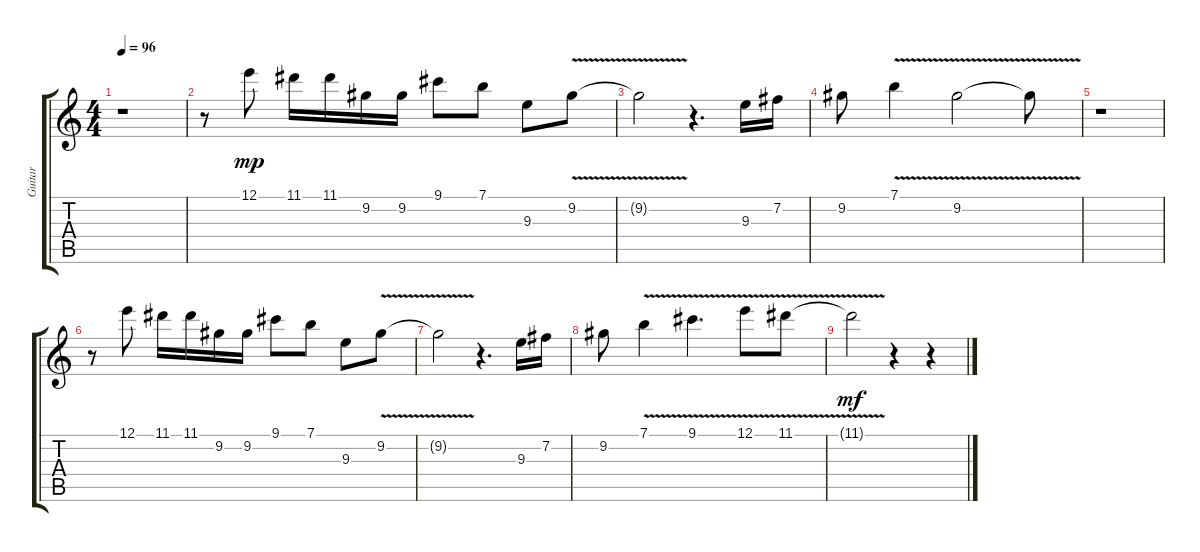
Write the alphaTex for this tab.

\track ("Guitar" "Guitar") {instrument electricguitarjazz}
\staff {score tabs}
\tuning (E4 B3 G3 D3 A2 E2) {hide}
\ts (4 4)
\tempo 96
\clef g2
\ks c
r.1{dy mf} |
r.8 12.1.8{dy mp} 11.1.16 11.1.16 9.2.16 9.2.16 9.1.8 7.1.8 9.3.8 9.2{v}.8 |
9.2{v t}.2 r.4{d} 9.3.16 7.2.16 |
9.2.8 7.1{v}.4 9.2{v}.2 9.2{v t}.8 |
r.1 |
r.8 12.1.8 11.1.16 11.1.16 9.2.16 9.2.16 9.1.8 7.1.8 9.3.8 9.2{v}.8 |
9.2{v t}.2 r.4{d} 9.3.16 7.2.16 |
9.2.8 7.1{v}.4 9.1{v}.4{d} 12.1{v}.8 11.1{v}.8 |
11.1{v t}.2{dy mf} r.4 r.4
